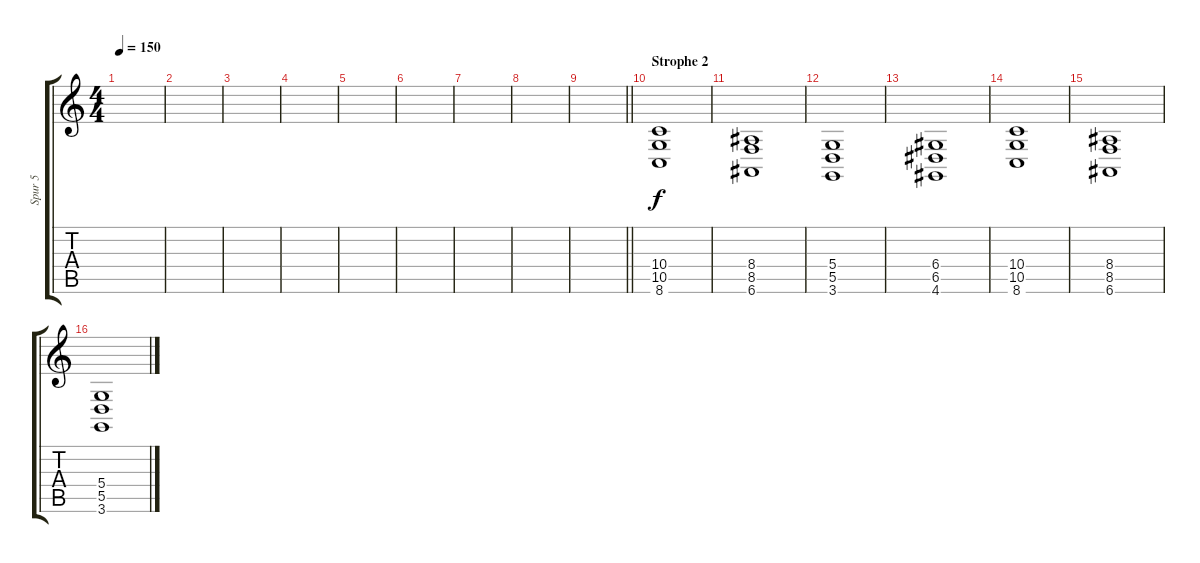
\track ("Spur 5" "Spur 5") {instrument brightacousticpiano}
\staff {score tabs}
\tuning (E4 B3 G3 D3 A2 E2) {hide}
\ts (4 4)
\tempo 150
\clef g2
\ks c
|
|
|
|
|
|
|
|
\barLineRight lightlight
|
\section ("" "Strophe 2")
(10.4 10.5 8.6).1 |
(8.4 8.5 6.6).1 |
(5.4 5.5 3.6).1 |
(6.4 6.5 4.6).1 |
(10.4 10.5 8.6).1 |
(8.4 8.5 6.6).1 |
(5.4 5.5 3.6).1
